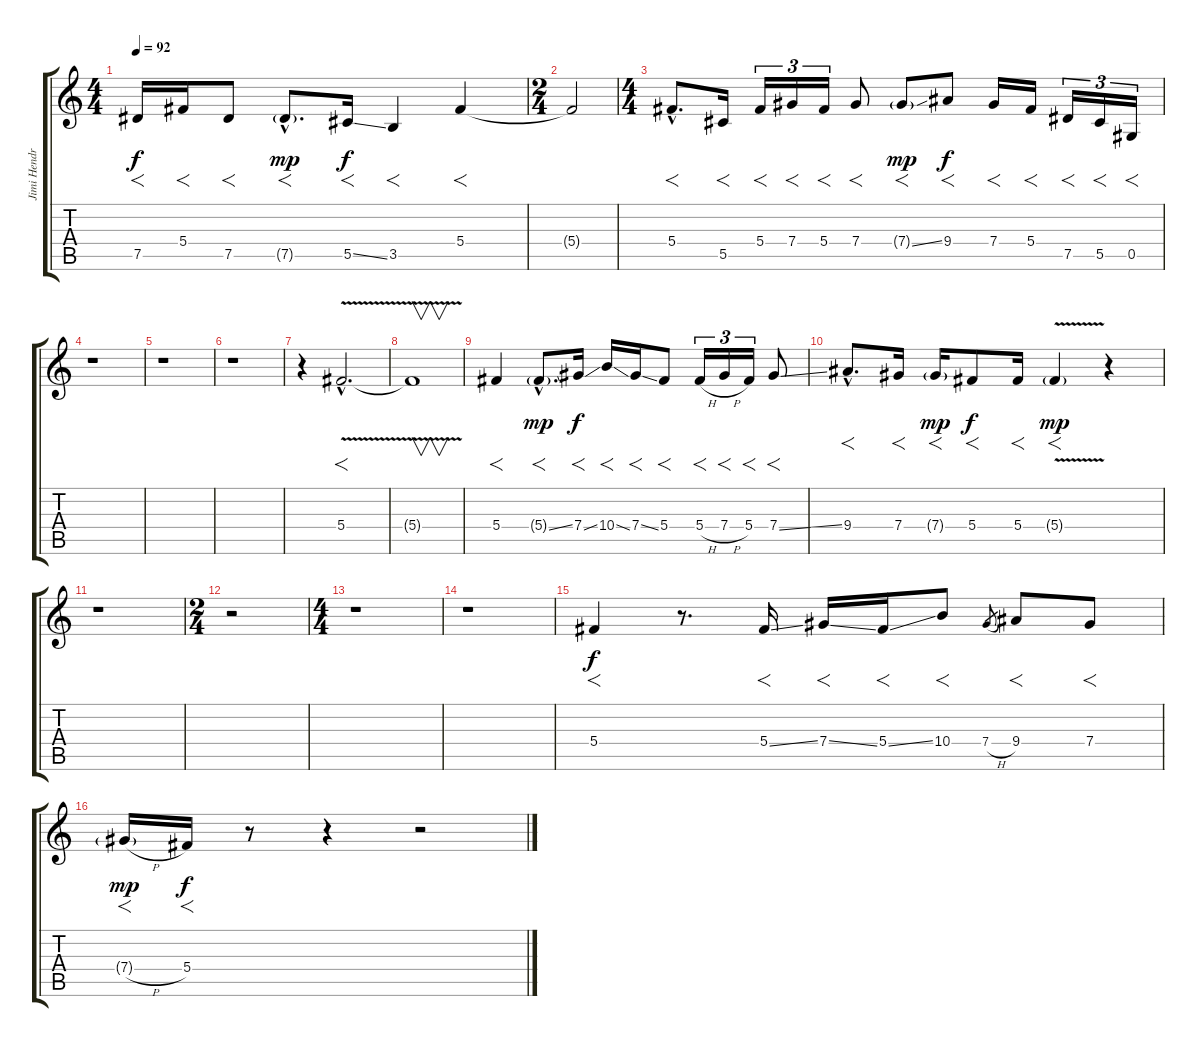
\track ("Jimi Hendrix (Reverse Guitar)" "Jimi Hendr") {instrument electricguitarjazz}
\staff {score tabs}
\tuning (Eb4 Bb3 Gb3 Db3 Ab2 Eb2) {hide}
\ts (4 4)
\tempo 92
\clef g2
\ks c
7.5.16{f dy f} 5.4.16{f} 7.5.8{f} 7.5{g hac}.8{f d dy mp} 5.5{ss}.16{f dy f} 3.5.4{f} 5.4.4{f} |
\ts (2 4)
5.4{t}.2 |
\ts (4 4)
5.4{hac}.8{f d} 5.5.16{f} 5.4.16{f tu (3 2)} 7.4.16{f tu (3 2)} 5.4.16{f tu (3 2)} 7.4.8{f} 7.4{ss g}.8{f dy mp} 9.4.8{f dy f} 7.4.16{f} 5.4.16{f} 7.5.16{f tu (3 2)} 5.5.16{f tu (3 2)} 0.5.16{f tu (3 2)} |
r.1 |
r.1 |
r.1 |
r.4 5.4{v hac}.2{f d} |
5.4{t}.1{v} |
5.4.4{f} 5.4{ss g hac}.8{f d dy mp} 7.4{ss}.16{f dy f} 10.4{ss}.16{f} 7.4{ss}.16{f} 5.4.8{f} 5.4{h}.16{f tu (3 2)} 7.4{h}.16{f tu (3 2)} 5.4.16{f tu (3 2)} 7.4{ss}.8{f} |
9.4{hac}.8{f d} 7.4.16{f} 7.4{g}.16{f dy mp} 5.4.8{f dy f} 5.4.16{f} 5.4{v g}.4{f dy mp} r.4 |
r.1 |
\ts (2 4)
r.2 |
\ts (4 4)
r.1 |
r.1 |
5.4.4{f dy f} r.8{d} 5.4{ss}.16{f} 7.4{ss}.16{f} 5.4{ss}.16{f} 10.4.8{f} 7.4{h}.8{gr} 9.4.8{f} 7.4.8{f} |
7.4{h g}.16{f dy mp} 5.4.16{f dy f} r.8 r.4 r.2
